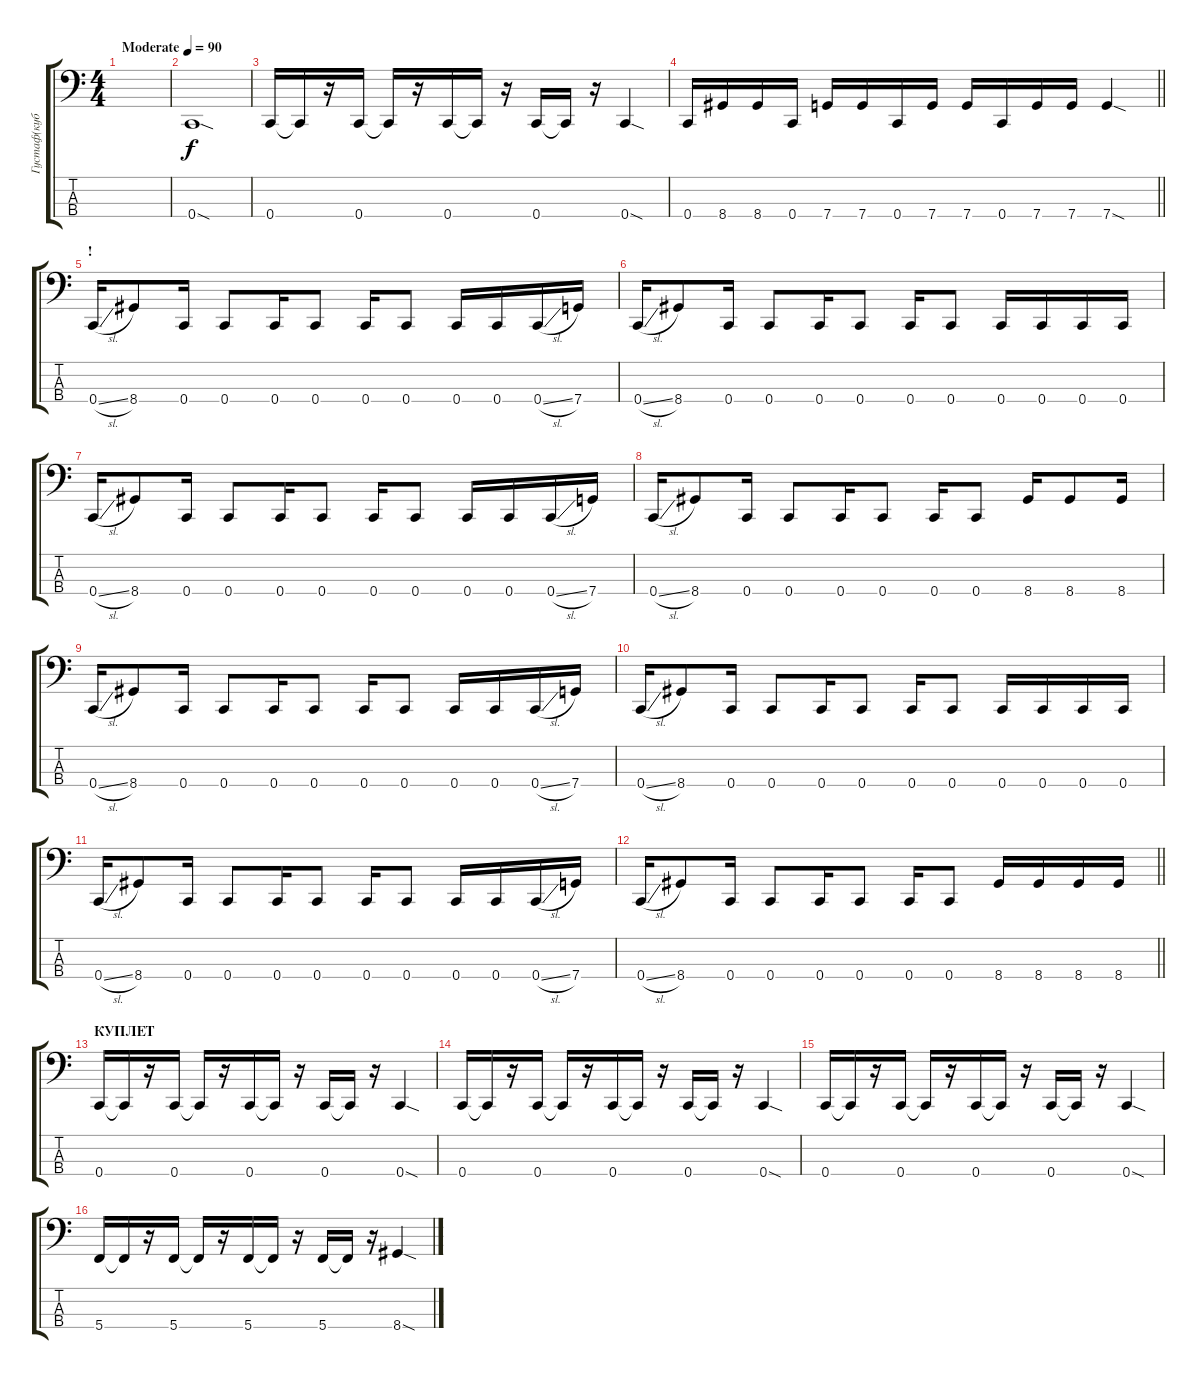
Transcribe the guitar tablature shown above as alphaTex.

\track ("Густаф(куба))))" "Густаф(куб") {instrument electricbasspick}
\staff {score tabs}
\tuning (F2 C2 G1 C1) {hide}
\ts (4 4)
\tempo (90 "Moderate")
\clef f4
\ks c
|
0.4{sod}.1 |
0.4.16 0.4{t}.16 r.16 0.4.16 0.4{t}.16 r.16 0.4.16 0.4{t}.16 r.16 0.4.16 0.4{t}.16 r.16 0.4{sod}.4 |
\barLineRight lightlight
0.4.16 8.4.16 8.4.16 0.4.16 7.4.16 7.4.16 0.4.16 7.4.16 7.4.16 0.4.16 7.4.16 7.4.16 7.4{sod}.4 |
\section ("" "!")
0.4{sl}.16 8.4.8 0.4.16 0.4.8 0.4.16 0.4.8 0.4.16 0.4.8 0.4.16 0.4.16 0.4{sl}.16 7.4.16 |
0.4{sl}.16 8.4.8 0.4.16 0.4.8 0.4.16 0.4.8 0.4.16 0.4.8 0.4.16 0.4.16 0.4.16 0.4.16 |
0.4{sl}.16 8.4.8 0.4.16 0.4.8 0.4.16 0.4.8 0.4.16 0.4.8 0.4.16 0.4.16 0.4{sl}.16 7.4.16 |
0.4{sl}.16 8.4.8 0.4.16 0.4.8 0.4.16 0.4.8 0.4.16 0.4.8 8.4.16 8.4.8 8.4.16 |
0.4{sl}.16 8.4.8 0.4.16 0.4.8 0.4.16 0.4.8 0.4.16 0.4.8 0.4.16 0.4.16 0.4{sl}.16 7.4.16 |
0.4{sl}.16 8.4.8 0.4.16 0.4.8 0.4.16 0.4.8 0.4.16 0.4.8 0.4.16 0.4.16 0.4.16 0.4.16 |
0.4{sl}.16 8.4.8 0.4.16 0.4.8 0.4.16 0.4.8 0.4.16 0.4.8 0.4.16 0.4.16 0.4{sl}.16 7.4.16 |
\barLineRight lightlight
0.4{sl}.16 8.4.8 0.4.16 0.4.8 0.4.16 0.4.8 0.4.16 0.4.8 8.4.16 8.4.16 8.4.16 8.4.16 |
\section ("" "КУПЛЕТ")
0.4.16 0.4{t}.16 r.16 0.4.16 0.4{t}.16 r.16 0.4.16 0.4{t}.16 r.16 0.4.16 0.4{t}.16 r.16 0.4{sod}.4 |
0.4.16 0.4{t}.16 r.16 0.4.16 0.4{t}.16 r.16 0.4.16 0.4{t}.16 r.16 0.4.16 0.4{t}.16 r.16 0.4{sod}.4 |
0.4.16 0.4{t}.16 r.16 0.4.16 0.4{t}.16 r.16 0.4.16 0.4{t}.16 r.16 0.4.16 0.4{t}.16 r.16 0.4{sod}.4 |
5.4.16 5.4{t}.16 r.16 5.4.16 5.4{t}.16 r.16 5.4.16 5.4{t}.16 r.16 5.4.16 5.4{t}.16 r.16 8.4{sod}.4
